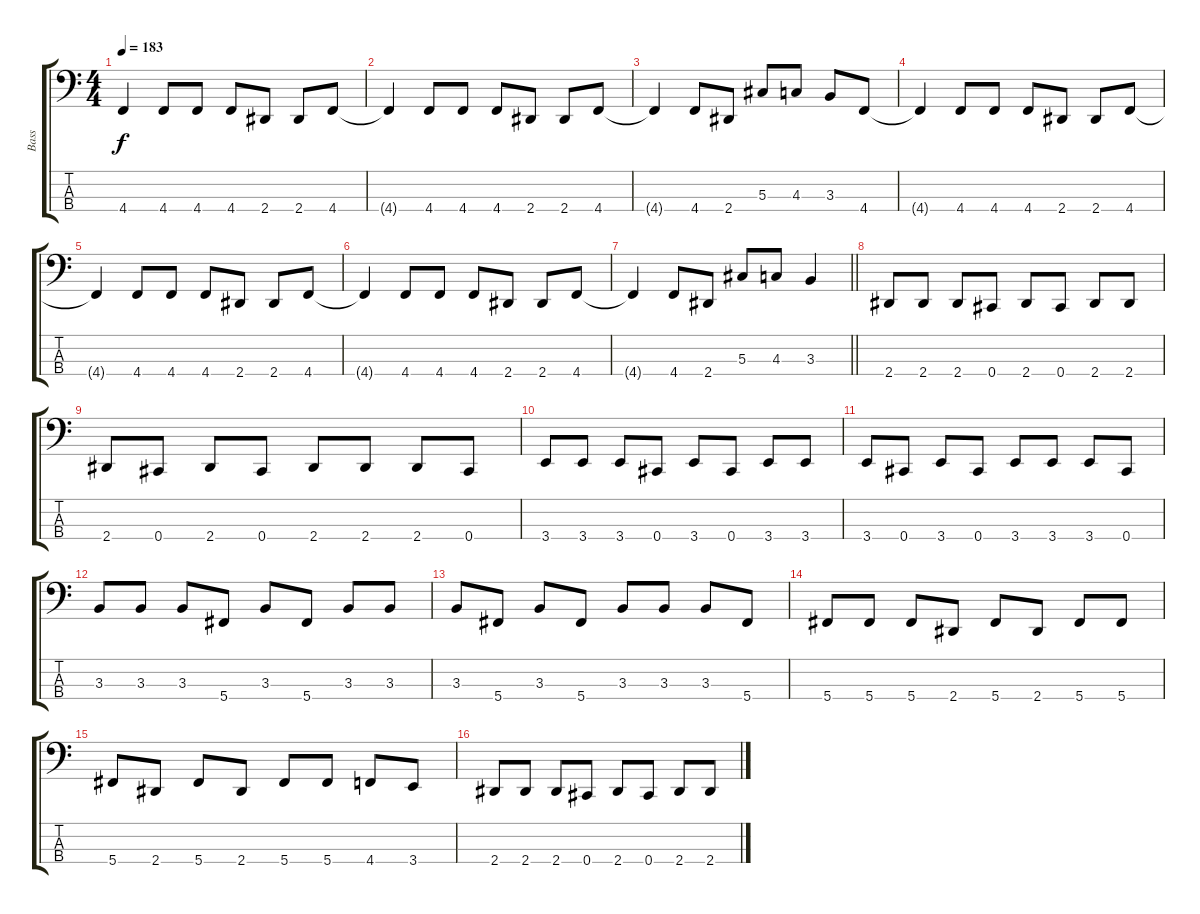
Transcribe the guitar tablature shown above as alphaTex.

\track ("Bass" "Bass") {instrument electricbassfinger}
\staff {score tabs}
\tuning (Gb2 Db2 Ab1 Db1) {hide}
\ts (4 4)
\tempo 183
\clef f4
\ks c
4.4{t}.4{dy f} 4.4.8 4.4.8 4.4.8 2.4.8 2.4.8 4.4.8 |
4.4{t}.4 4.4.8 4.4.8 4.4.8 2.4.8 2.4.8 4.4.8 |
4.4{t}.4 4.4.8 2.4.8 5.3.8 4.3.8 3.3.8 4.4.8 |
4.4{t}.4 4.4.8 4.4.8 4.4.8 2.4.8 2.4.8 4.4.8 |
4.4{t}.4 4.4.8 4.4.8 4.4.8 2.4.8 2.4.8 4.4.8 |
4.4{t}.4 4.4.8 4.4.8 4.4.8 2.4.8 2.4.8 4.4.8 |
\barLineRight lightlight
4.4{t}.4 4.4.8 2.4.8 5.3.8 4.3.8 3.3.4 |
2.4.8 2.4.8 2.4.8 0.4.8 2.4.8 0.4.8 2.4.8 2.4.8 |
2.4.8 0.4.8 2.4.8 0.4.8 2.4.8 2.4.8 2.4.8 0.4.8 |
3.4.8 3.4.8 3.4.8 0.4.8 3.4.8 0.4.8 3.4.8 3.4.8 |
3.4.8 0.4.8 3.4.8 0.4.8 3.4.8 3.4.8 3.4.8 0.4.8 |
3.3.8 3.3.8 3.3.8 5.4.8 3.3.8 5.4.8 3.3.8 3.3.8 |
3.3.8 5.4.8 3.3.8 5.4.8 3.3.8 3.3.8 3.3.8 5.4.8 |
5.4.8 5.4.8 5.4.8 2.4.8 5.4.8 2.4.8 5.4.8 5.4.8 |
5.4.8 2.4.8 5.4.8 2.4.8 5.4.8 5.4.8 4.4.8 3.4.8 |
2.4.8 2.4.8 2.4.8 0.4.8 2.4.8 0.4.8 2.4.8 2.4.8
